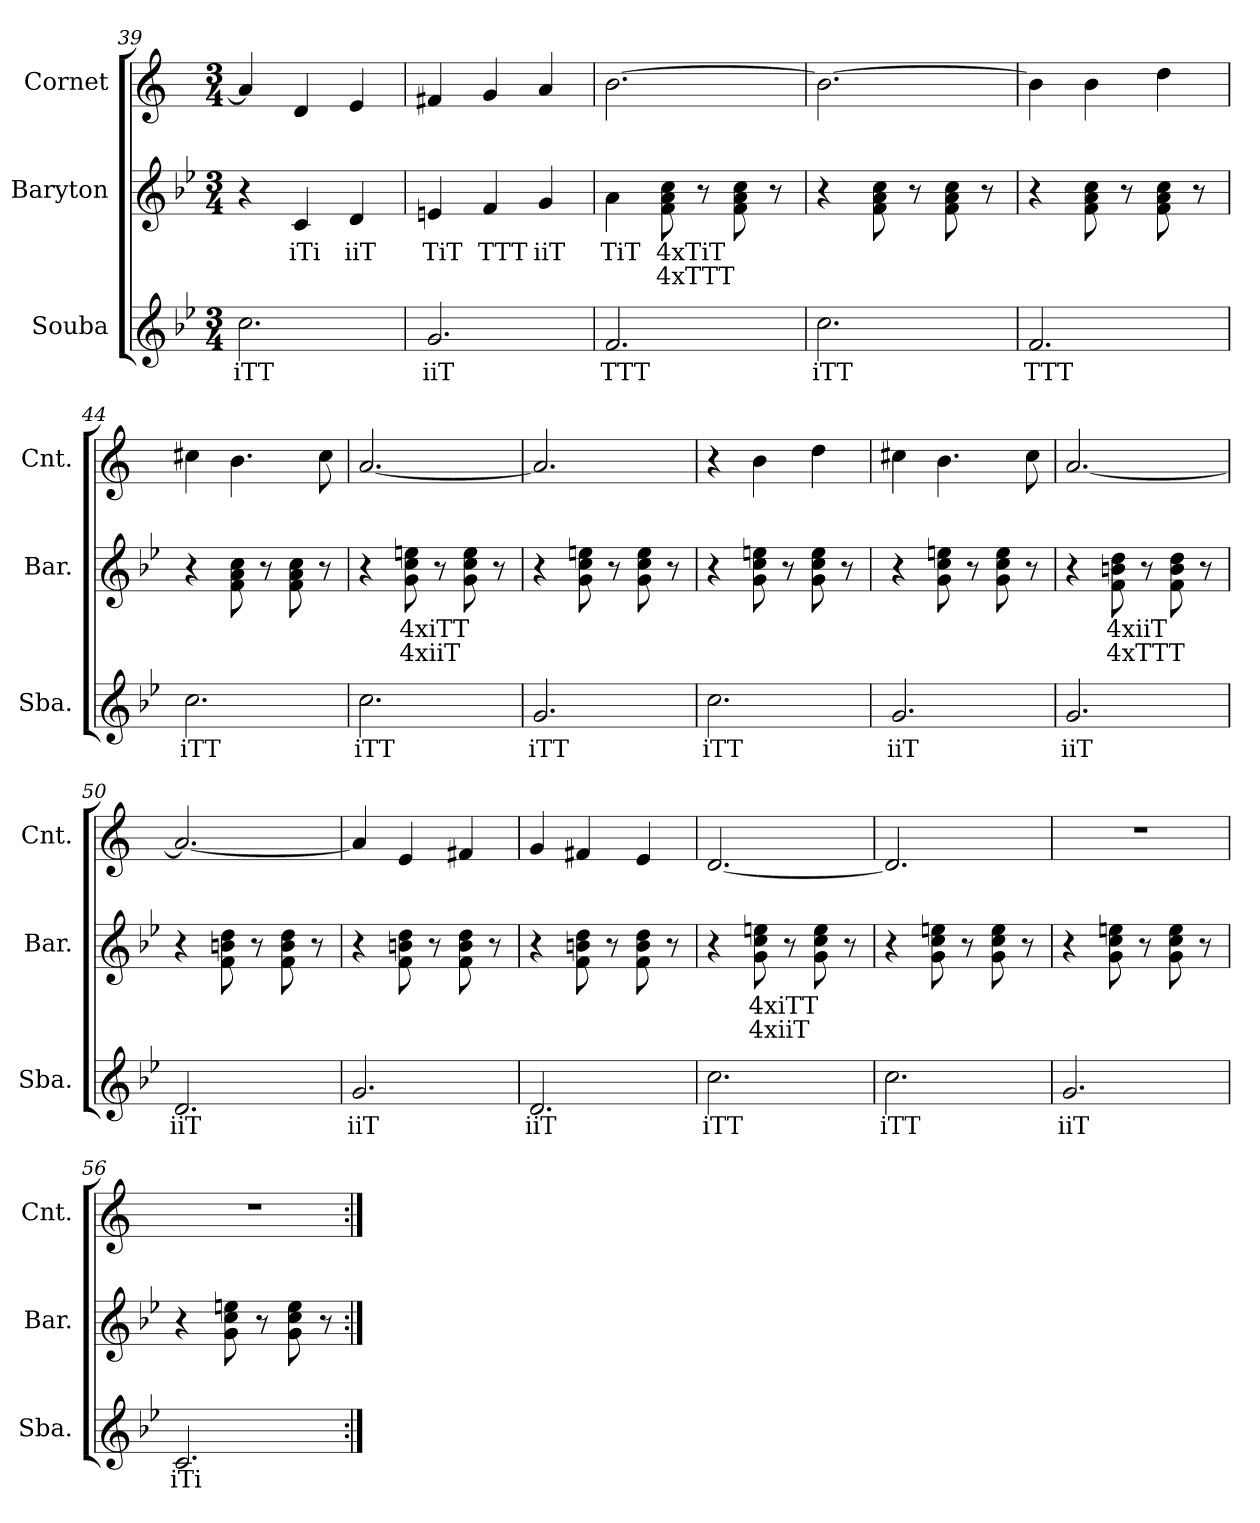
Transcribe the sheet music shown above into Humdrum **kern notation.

**kern	**text	**kern	**text	**text	**kern
*part3	*part3	*part2	*part2	*part2	*part1
*staff3	*staff3	*staff2	*staff2	*staff2	*staff1
*I"Souba	*	*I"Baryton	*	*	*I"Cornet
*I'Sba.	*	*I'Bar.	*	*	*I'Cnt.
*clefG2	*	*clefG2	*	*	*clefG2
*ITrd15c26	*	*ITrd8c14	*	*	*ITrd1c2
*k[b-e-]	*	*k[b-e-]	*	*	*k[b-e-]
*M3/4	*	*M3/4	*	*	*M3/4
=39	=39	=39	=39	=39	=39
!	!LO:LY:b	!	!	!	!
2.C\	iTT	4r	.	.	4g/]
!	!	!	!LO:LY:b	!	!
.	.	4C/	iTi	.	4c/
!	!	!	!LO:LY:b	!	!
.	.	4D/	iiT	.	4d/
=40	=40	=40	=40	=40	=40
!	!LO:LY:b	!	!LO:LY:b	!	!
2.GG/	iiT	4En/	TiT	.	4en/
!	!	!	!LO:LY:b	!	!
.	.	4F/	TTT	.	4f/
!	!	!	!LO:LY:b	!	!
.	.	4G/	iiT	.	4g/
=41	=41	=41	=41	=41	=41
!	!LO:LY:b	!	!LO:LY:b	!	!
2.FF/	TTT	4A\	TiT	.	[2.a\
!	!	!	!LO:LY:b	!LO:LY:b	!
.	.	8F\ 8A\ 8c\	4xTiT	4xTTT	.
.	.	8r	.	.	.
.	.	8F\ 8A\ 8c\	.	.	.
.	.	8r	.	.	.
=42	=42	=42	=42	=42	=42
!	!LO:LY:b	!	!	!	!
2.C\	iTT	4r	.	.	2.a\_
.	.	8F\ 8A\ 8c\	.	.	.
.	.	8r	.	.	.
.	.	8F\ 8A\ 8c\	.	.	.
.	.	8r	.	.	.
=43	=43	=43	=43	=43	=43
!	!LO:LY:b	!	!	!	!
2.FF/	TTT	4r	.	.	4a\]
.	.	8F\ 8A\ 8c\	.	.	4a\
.	.	8r	.	.	.
.	.	8F\ 8A\ 8c\	.	.	4cc\
.	.	8r	.	.	.
!!LO:PB:g=z
=44	=44	=44	=44	=44	=44
!	!LO:LY:b	!	!	!	!
2.C\	iTT	4r	.	.	4bn\
.	.	8F\ 8A\ 8c\	.	.	4.a\
.	.	8r	.	.	.
.	.	8F\ 8A\ 8c\	.	.	.
.	.	8r	.	.	8b\
=45	=45	=45	=45	=45	=45
!	!LO:LY:b	!	!	!	!
2.C\	iTT	4r	.	.	[2.g/
!	!	!	!LO:LY:b	!LO:LY:b	!
.	.	8G\ 8c\ 8en\	4xiTT	4xiiT	.
.	.	8r	.	.	.
.	.	8G\ 8c\ 8e\	.	.	.
.	.	8r	.	.	.
=46	=46	=46	=46	=46	=46
!	!LO:LY:b	!	!	!	!
2.GG/	iTT	4r	.	.	2.g/]
.	.	8G\ 8c\ 8en\	.	.	.
.	.	8r	.	.	.
.	.	8G\ 8c\ 8e\	.	.	.
.	.	8r	.	.	.
=47	=47	=47	=47	=47	=47
!	!LO:LY:b	!	!	!	!
2.C\	iTT	4r	.	.	4r
.	.	8G\ 8c\ 8en\	.	.	4a\
.	.	8r	.	.	.
.	.	8G\ 8c\ 8e\	.	.	4cc\
.	.	8r	.	.	.
=48	=48	=48	=48	=48	=48
!	!LO:LY:b	!	!	!	!
2.GG/	iiT	4r	.	.	4bn\
.	.	8G\ 8c\ 8en\	.	.	4.a\
.	.	8r	.	.	.
.	.	8G\ 8c\ 8e\	.	.	.
.	.	8r	.	.	8b\
=49	=49	=49	=49	=49	=49
!	!LO:LY:b	!	!	!	!
2.GG/	iiT	4r	.	.	[2.g/
!	!	!	!LO:LY:b	!LO:LY:b	!
.	.	8F\ 8Bn\ 8d\	4xiiT	4xTTT	.
.	.	8r	.	.	.
.	.	8F\ 8B\ 8d\	.	.	.
.	.	8r	.	.	.
!!LO:LB:g=z
=50	=50	=50	=50	=50	=50
!	!LO:LY:b	!	!	!	!
2.DD/	iiT	4r	.	.	2.g/_
.	.	8F\ 8Bn\ 8d\	.	.	.
.	.	8r	.	.	.
.	.	8F\ 8B\ 8d\	.	.	.
.	.	8r	.	.	.
=51	=51	=51	=51	=51	=51
!	!LO:LY:b	!	!	!	!
2.GG/	iiT	4r	.	.	4g/]
.	.	8F\ 8Bn\ 8d\	.	.	4d/
.	.	8r	.	.	.
.	.	8F\ 8B\ 8d\	.	.	4en/
.	.	8r	.	.	.
=52	=52	=52	=52	=52	=52
!	!LO:LY:b	!	!	!	!
2.DD/	iiT	4r	.	.	4f/
.	.	8F\ 8Bn\ 8d\	.	.	4en/
.	.	8r	.	.	.
.	.	8F\ 8B\ 8d\	.	.	4d/
.	.	8r	.	.	.
=53	=53	=53	=53	=53	=53
!	!LO:LY:b	!	!	!	!
2.C\	iTT	4r	.	.	[2.c/
!	!	!	!LO:LY:b	!LO:LY:b	!
.	.	8G\ 8c\ 8en\	4xiTT	4xiiT	.
.	.	8r	.	.	.
.	.	8G\ 8c\ 8e\	.	.	.
.	.	8r	.	.	.
=54	=54	=54	=54	=54	=54
!	!LO:LY:b	!	!	!	!
2.C\	iTT	4r	.	.	2.c/]
.	.	8G\ 8c\ 8en\	.	.	.
.	.	8r	.	.	.
.	.	8G\ 8c\ 8e\	.	.	.
.	.	8r	.	.	.
=55	=55	=55	=55	=55	=55
!	!LO:LY:b	!	!	!	!
2.GG/	iiT	4r	.	.	2.r
.	.	8G\ 8c\ 8en\	.	.	.
.	.	8r	.	.	.
.	.	8G\ 8c\ 8e\	.	.	.
.	.	8r	.	.	.
!!LO:LB:g=z
=56	=56	=56	=56	=56	=56
!	!LO:LY:b	!	!	!	!
2.CC/	iTi	4r	.	.	2.r
.	.	8G\ 8c\ 8en\	.	.	.
.	.	8r	.	.	.
.	.	8G\ 8c\ 8e\	.	.	.
.	.	8r	.	.	.
=:|!	=:|!	=:|!	=:|!	=:|!	=:|!
*-	*-	*-	*-	*-	*-
